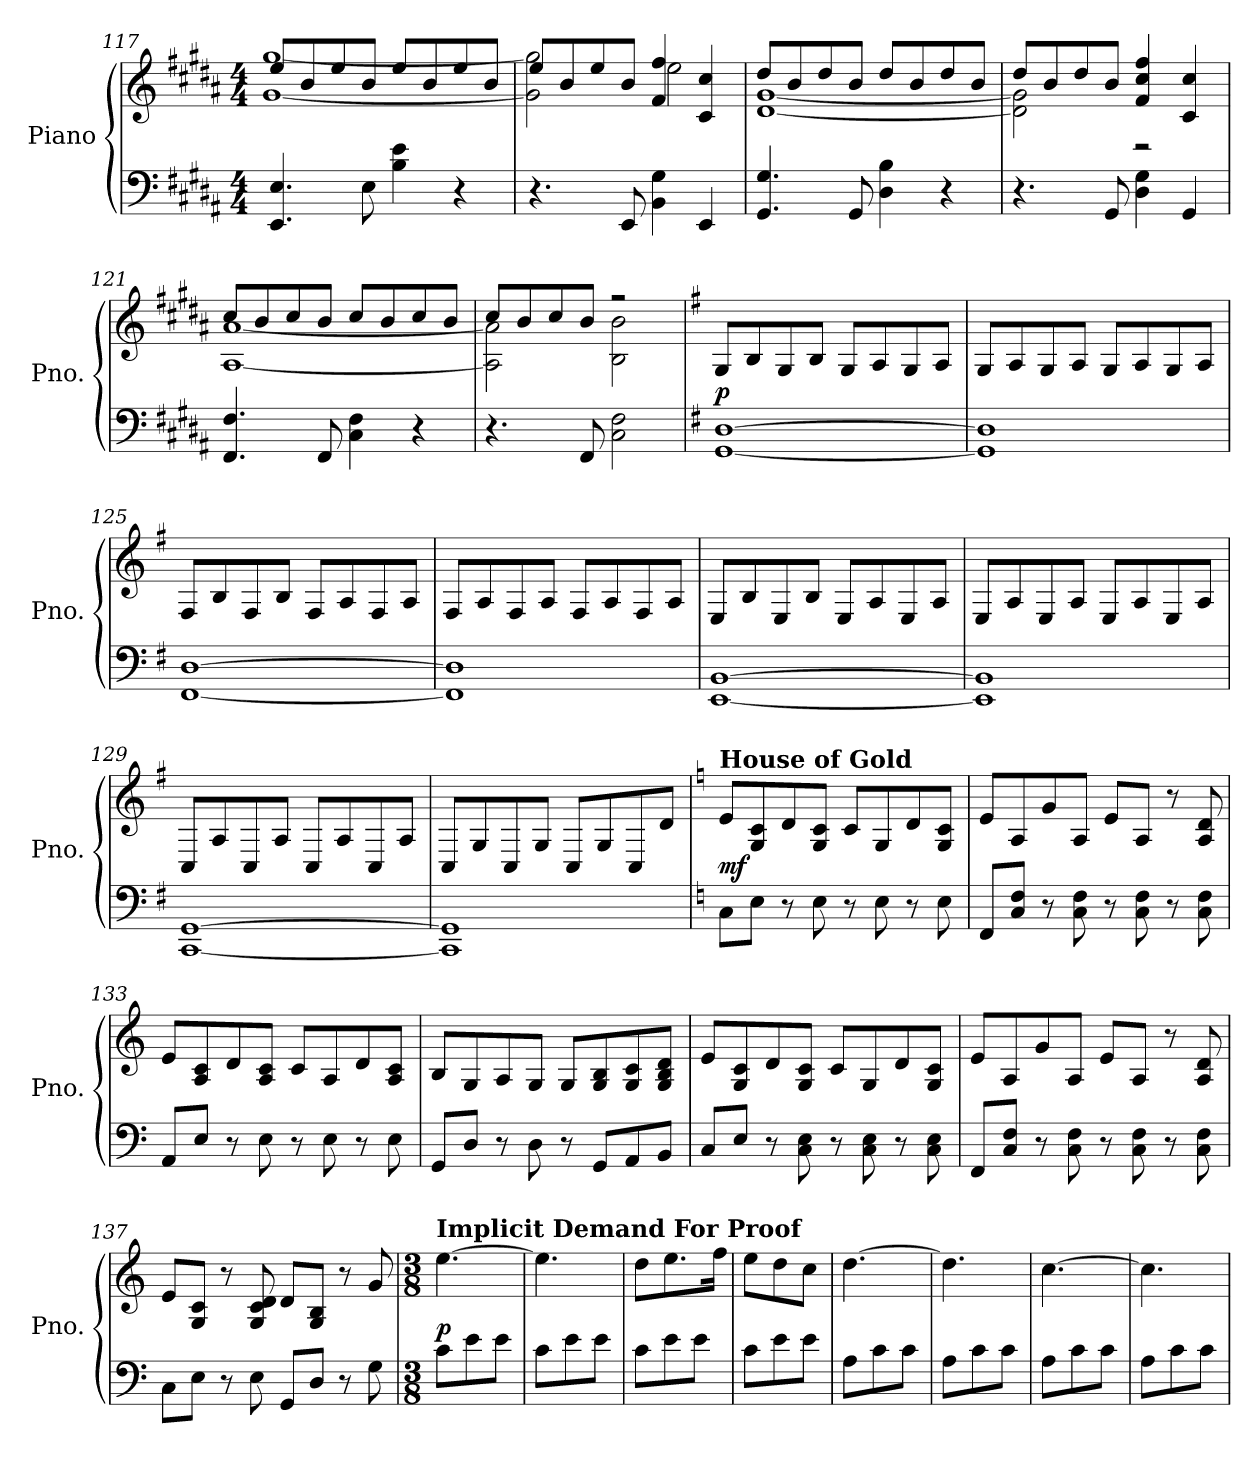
**kern	**kern	**dynam
*part1	*part1	*part1
*staff2	*staff1	*staff1/2
*I"Piano	*	*
*I'Pno.	*	*
*clefF4	*clefG2	*
*k[f#c#g#d#a#]	*k[f#c#g#d#a#]	*
*M4/4	*M4/4	*
=117	=117	=117
*	*^	*
4.EE/ 4.E/	8ee/L	[1g# [1gg#	.
.	8b/	.	.
.	8ee/	.	.
8E\	8b/J	.	.
4B\ 4e\	8ee/L	.	.
.	8b/	.	.
4r	8ee/	.	.
.	8b/J	.	.
=118	=118	=118	=118
4.r	8ee/L	2g#\] 2gg#\]	.
.	8b/	.	.
.	8ee/	.	.
8EE/	8b/J	.	.
4BB\ 4G#\	4f#/ 4ff#/	2ee\	.
4EE/	4c#/ 4cc#/	.	.
!!LO:LB:g=z	!!
=119	=119	=119	=119
4.GG#/ 4.G#/	8dd#/L	[1d# [1g#	.
.	8b/	.	.
.	8dd#/	.	.
8GG#/	8b/J	.	.
4D#\ 4B\	8dd#/L	.	.
.	8b/	.	.
4r	8dd#/	.	.
.	8b/J	.	.
=120	=120	=120	=120
4.r	8dd#/L	2d#\] 2g#\]	.
.	8b/	.	.
.	8dd#/	.	.
8GG#/	8b/J	.	.
4D#\ 4G#\	4f#/ 4cc#/ 4ff#/	2r	.
4GG#/	4c#/ 4cc#/	.	.
=121	=121	=121	=121
4.FF#/ 4.F#/	8cc#/L	[1A# [1a#	.
.	8b/	.	.
.	8cc#/	.	.
8FF#/	8b/J	.	.
4C#\ 4F#\	8cc#/L	.	.
.	8b/	.	.
4r	8cc#/	.	.
.	8b/J	.	.
=122	=122	=122	=122
4.r	8cc#/L	2A#\] 2a#\]	.
.	8b/	.	.
.	8cc#/	.	.
8FF#/	8b/J	.	.
2C#\ 2F#\	2r	2B\ 2b\	.
*	*v	*v	*
=123	=123	=123
*k[f#]	*k[f#]	*
*	*MM140	*
*	*^	*
!	!LO:TX:a:B:t=Addict With A Pen	!	!
!	!	!	!LO:DY:a=2
*	*v	*v	*
[1GG [1D	8G/L	p
.	8B/	.
.	8G/	.
.	8B/J	.
.	8G/L	.
.	8A/	.
.	8G/	.
.	8A/J	.
!!LO:LB:g=z
=124	=124	=124
1GG] 1D]	8G/L	.
.	8A/	.
.	8G/	.
.	8A/J	.
.	8G/L	.
.	8A/	.
.	8G/	.
.	8A/J	.
=125	=125	=125
[1FF# [1D	8F#/L	.
.	8B/	.
.	8F#/	.
.	8B/J	.
.	8F#/L	.
.	8A/	.
.	8F#/	.
.	8A/J	.
=126	=126	=126
1FF#] 1D]	8F#/L	.
.	8A/	.
.	8F#/	.
.	8A/J	.
.	8F#/L	.
.	8A/	.
.	8F#/	.
.	8A/J	.
=127	=127	=127
[1EE [1BB	8E/L	.
.	8B/	.
.	8E/	.
.	8B/J	.
.	8E/L	.
.	8A/	.
.	8E/	.
.	8A/J	.
!!LO:PB:g=z
=128	=128	=128
1EE] 1BB]	8E/L	.
.	8A/	.
.	8E/	.
.	8A/J	.
.	8E/L	.
.	8A/	.
.	8E/	.
.	8A/J	.
=129	=129	=129
[1CC [1GG	8C/L	.
.	8A/	.
.	8C/	.
.	8A/J	.
.	8C/L	.
.	8A/	.
.	8C/	.
.	8A/J	.
=130	=130	=130
1CC] 1GG]	8C/L	.
.	8G/	.
.	8C/	.
.	8G/J	.
.	8C/L	.
.	8G/	.
.	8C/	.
.	8d/J	.
=131	=131	=131
*k[]	*k[]	*
*	*MM130	*
!	!LO:TX:a:B:t=House of Gold	!
!	!	!LO:DY:b
8C\L	8e/L	mf
8E\J	8G/ 8c/	.
8r	8d/	.
8E\	8G/ 8c/J	.
8r	8c/L	.
8E\	8G/	.
8r	8d/	.
8E\	8G/ 8c/J	.
!!LO:LB:g=z
=132	=132	=132
8FF/L	8e/L	.
8C/ 8F/J	8A/	.
8r	8g/	.
8C\ 8F\	8A/J	.
8r	8e/L	.
8C\ 8F\	8A/J	.
8r	8r	.
8C\ 8F\	8A/ 8d/	.
=133	=133	=133
8AA/L	8e/L	.
8E/J	8A/ 8c/	.
8r	8d/	.
8E\	8A/ 8c/J	.
8r	8c/L	.
8E\	8A/	.
8r	8d/	.
8E\	8A/ 8c/J	.
=134	=134	=134
8GG/L	8B/L	.
8D/J	8G/	.
8r	8A/	.
8D\	8G/J	.
8r	8G/L	.
8GG/L	8G/ 8B/	.
8AA/	8G/ 8c/	.
8BB/J	8G/ 8B/ 8d/J	.
=135	=135	=135
8C/L	8e/L	.
8E/J	8G/ 8c/	.
8r	8d/	.
8C\ 8E\	8G/ 8c/J	.
8r	8c/L	.
8C\ 8E\	8G/	.
8r	8d/	.
8C\ 8E\	8G/ 8c/J	.
=136	=136	=136
8FF/L	8e/L	.
8C/ 8F/J	8A/	.
8r	8g/	.
8C\ 8F\	8A/J	.
8r	8e/L	.
8C\ 8F\	8A/J	.
8r	8r	.
8C\ 8F\	8A/ 8d/	.
!!LO:LB:g=z
=137	=137	=137
8C\L	8e/L	.
8E\J	8G/ 8c/J	.
8r	8r	.
8E\	8G/ 8c/ 8d/	.
8GG/L	8d/L	.
8D/J	8G/ 8B/J	.
8r	8r	.
8G\	8g/	.
=138	=138	=138
*M3/8	*M3/8	*
*	*MM90	*
!	!LO:TX:a:B:t=Implicit Demand For Proof	!
!	!	!LO:DY:a=2
8c\L	[4.ee\	p
8e\	.	.
8e\J	.	.
=139	=139	=139
8c\L	4.ee\]	.
8e\	.	.
8e\J	.	.
=140	=140	=140
8c\L	8dd\L	.
8e\	8.ee\	.
8e\J	.	.
.	16ff\Jk	.
=141	=141	=141
8c\L	8ee\L	.
8e\	8dd\	.
8e\J	8cc\J	.
=142	=142	=142
8A\L	[4.dd\	.
8c\	.	.
8c\J	.	.
=143	=143	=143
8A\L	4.dd\]	.
8c\	.	.
8c\J	.	.
=144	=144	=144
8A\L	[4.cc\	.
8c\	.	.
8c\J	.	.
!!LO:LB:g=z
=145	=145	=145
8A\L	4.cc\]	.
8c\	.	.
8c\J	.	.
=	=	=
*-	*-	*-
